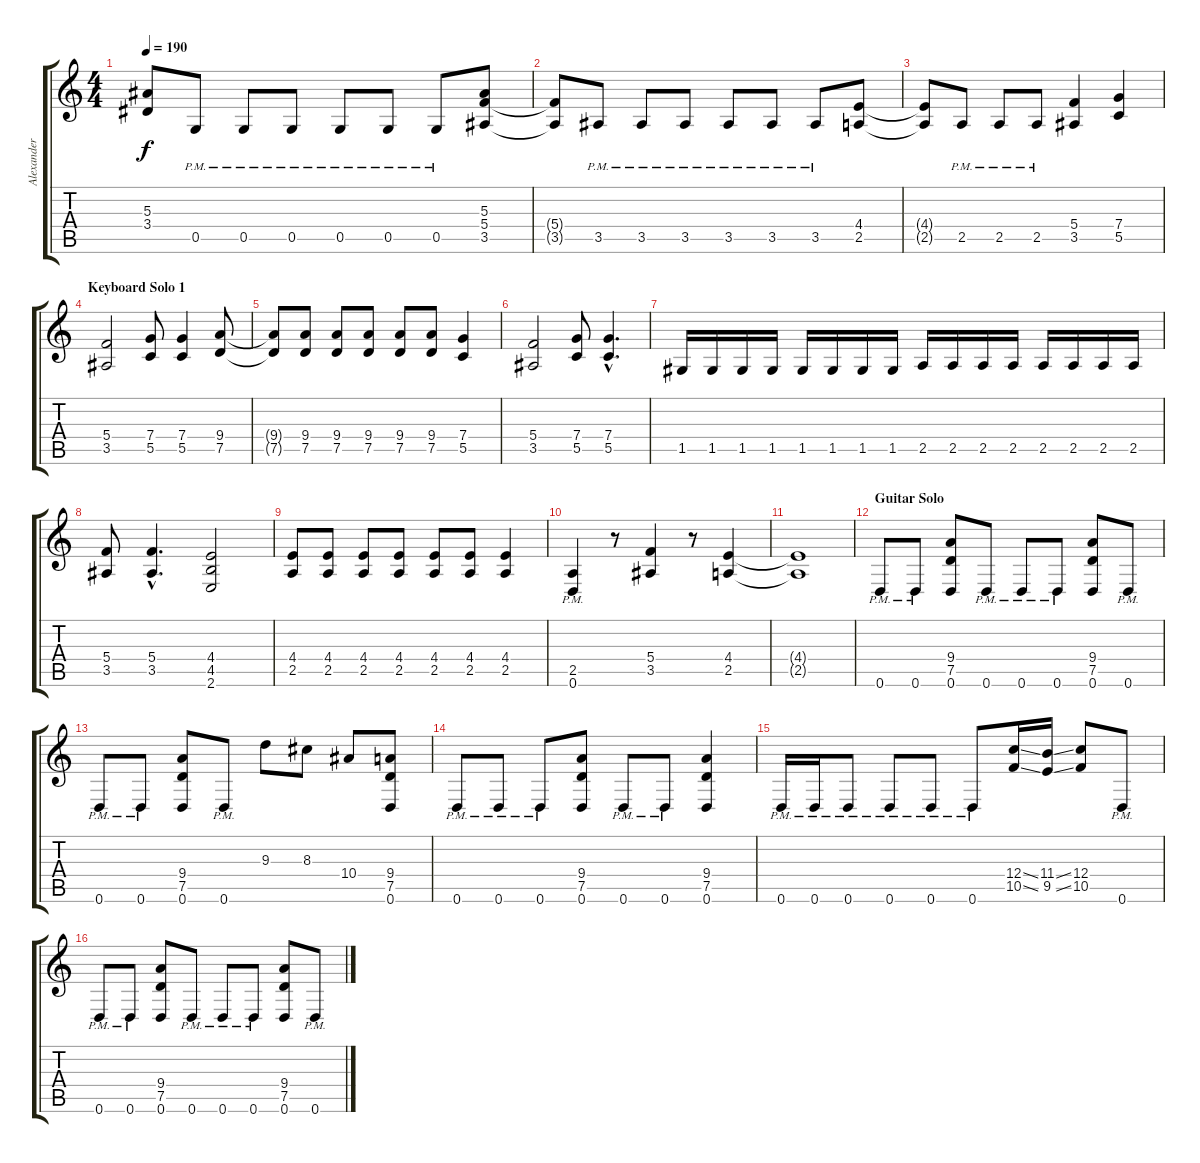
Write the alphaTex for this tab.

\track ("Alexander Kuoppala (Rhythm Guitar)" "Alexander ") {instrument overdrivenguitar}
\staff {score tabs}
\tuning (D4 A3 F3 C3 G2 D2) {hide}
\ts (4 4)
\tempo 190
\clef g2
\ks c
(5.3{t} 3.4{t}).8{dy f} 0.5{pm}.8 0.5{pm}.8 0.5{pm}.8 0.5{pm}.8 0.5{pm}.8 0.5{pm}.8 (5.3 5.4 3.5).8 |
(5.4{t} 3.5{t}).8 3.5{pm}.8 3.5{pm}.8 3.5{pm}.8 3.5{pm}.8 3.5{pm}.8 3.5{pm}.8 (4.4 2.5).8 |
(4.4{t} 2.5{t}).8 2.5{pm}.8 2.5{pm}.8 2.5{pm}.8 (5.4 3.5).4 (7.4 5.5).4 |
\section ("" "Keyboard Solo 1")
(5.4 3.5).2 (7.4 5.5).8 (7.4 5.5).4 (9.4 7.5).8 |
(9.4{t} 7.5{t}).8 (9.4 7.5).8 (9.4 7.5).8 (9.4 7.5).8 (9.4 7.5).8 (9.4 7.5).8 (7.4 5.5).4 |
(5.4 3.5).2 (7.4 5.5).8 (7.4{hac} 5.5{hac}).4{d} |
1.5.16 1.5.16 1.5.16 1.5.16 1.5.16 1.5.16 1.5.16 1.5.16 2.5.16 2.5.16 2.5.16 2.5.16 2.5.16 2.5.16 2.5.16 2.5.16 |
(5.4 3.5).8 (5.4{hac} 3.5{hac}).4{d} (4.4 4.5 2.6).2 |
(4.4 2.5).8 (4.4 2.5).8 (4.4 2.5).8 (4.4 2.5).8 (4.4 2.5).8 (4.4 2.5).8 (4.4 2.5).4 |
(2.5 0.6{pm}).4 r.8 (5.4 3.5).4 r.8 (4.4 2.5).4 |
(4.4{t} 2.5{t}).1 |
\section ("" "Guitar Solo")
0.6{pm}.8{volume 16 balance 8} 0.6{pm}.8 (9.4 7.5 0.6).8 0.6{pm}.8 0.6{pm}.8 0.6{pm}.8 (9.4 7.5 0.6).8 0.6{pm}.8 |
0.6{pm}.8 0.6{pm}.8 (9.4 7.5 0.6).8 0.6{pm}.8 9.3.8 8.3.8 10.4.8 (9.4 7.5 0.6).8 |
0.6{pm}.8 0.6{pm}.8 0.6{pm}.8 (9.4 7.5 0.6).8 0.6{pm}.8 0.6{pm}.8 (9.4 7.5 0.6).4 |
0.6{pm}.16 0.6{pm}.16 0.6{pm}.8 0.6{pm}.8 0.6{pm}.8 0.6{pm}.8 (12.4{ss} 10.5{ss}).16 (11.4{ss} 9.5{ss}).16 (12.4 10.5).8 0.6{pm}.8 |
0.6{pm}.8{volume 16 balance 8} 0.6{pm}.8 (9.4 7.5 0.6).8 0.6{pm}.8 0.6{pm}.8 0.6{pm}.8 (9.4 7.5 0.6).8 0.6{pm}.8
